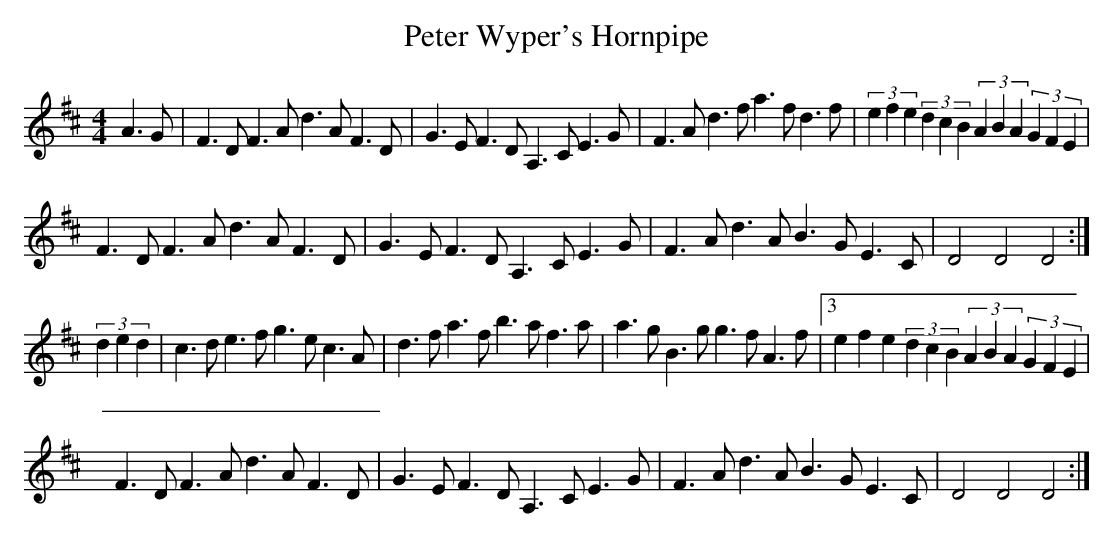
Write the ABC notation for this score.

X:1
T:Peter Wyper's Hornpipe
L:1/4
M:4/4
K:D
A>G|F>DF>A d>AF>D|G>EF>D A,>CE>G|F>Ad>f a>fd>f|(3efe (3dcB (3ABA (3GFE|
F>DF>A d>AF>D|G>EF>D A,>CE>G|F>Ad>A B>GE>C|D2 D2 D2:|
(3ded|c>de>f g>ec>A|d>fa>f b>af>a|a>gB>g g>fA>f|3efe (3dcB (3ABA (3GFE|
F>DF>A d>AF>D|G>EF>D A,>CE>G|F>Ad>A B>GE>C|D2 D2 D2:|
